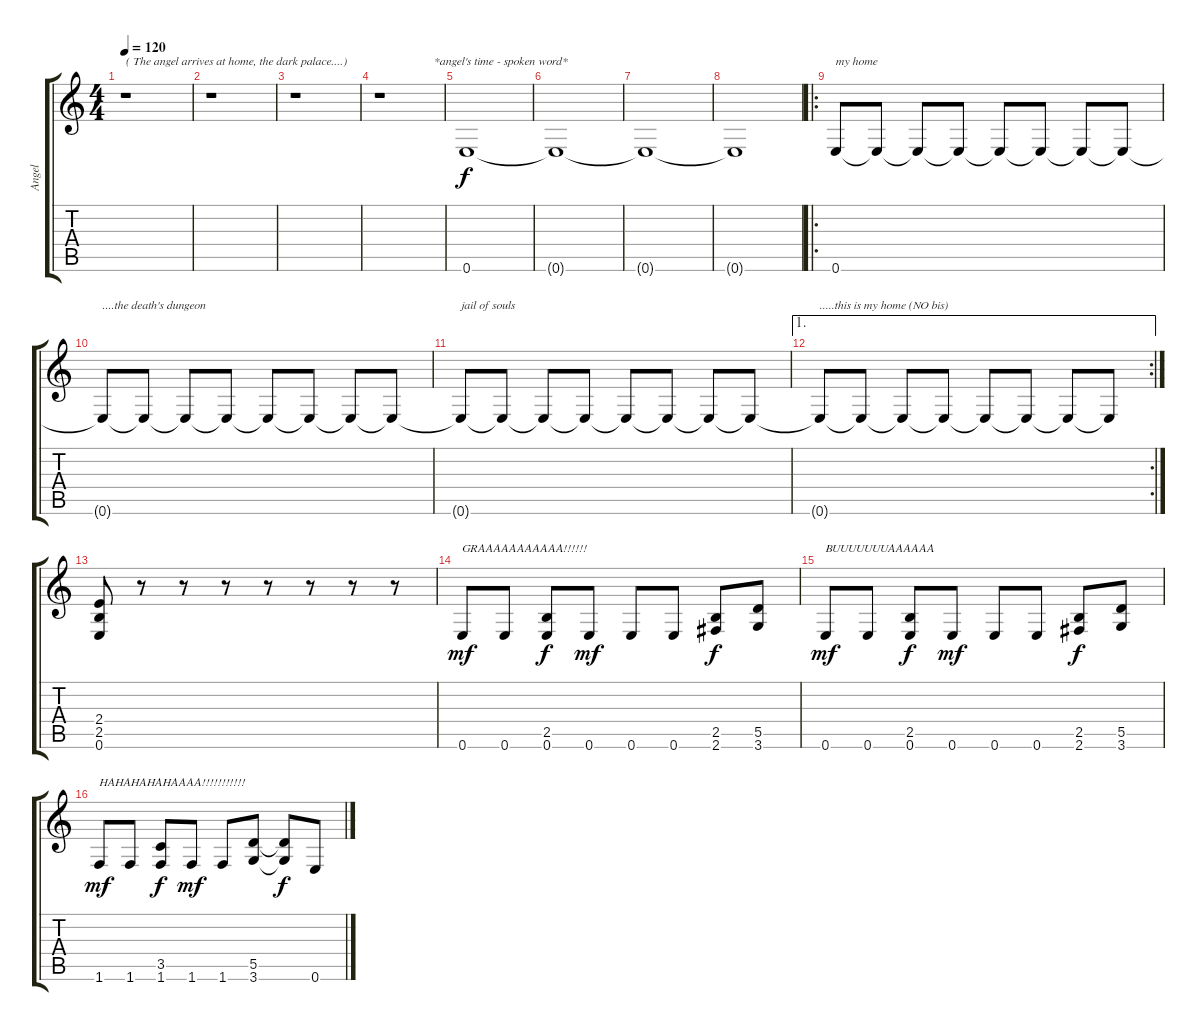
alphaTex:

\track ("Angel" "Angel") {instrument overdrivenguitar}
\staff {score tabs}
\tuning (E4 B3 G3 D3 A2 E2) {hide}
\ts (4 4)
\tempo 120
\clef g2
\ks c
r.1{txt "( The angel arrives at home, the dark palace....)" dy f instrument overdrivenguitar} |
r.1 |
r.1 |
r.1{txt "                  *angel's time - spoken word*"} |
0.6.1{volume 12 balance 4 instrument brasssection} |
0.6{t}.1{balance 8} |
0.6{t}.1{balance 13} |
0.6{t}.1{balance 10} |
\ro
0.6.8{txt "my home" volume 12 balance 4 instrument brasssection} 0.6{t}.8 0.6{t}.8 0.6{t}.8 0.6{t}.8 0.6{t}.8 0.6{t}.8 0.6{t}.8 |
0.6{t}.8{txt "....the death's dungeon" balance 8} 0.6{t}.8 0.6{t}.8 0.6{t}.8 0.6{t}.8 0.6{t}.8 0.6{t}.8 0.6{t}.8 |
0.6{t}.8{txt "jail of souls" balance 13} 0.6{t}.8 0.6{t}.8 0.6{t}.8 0.6{t}.8 0.6{t}.8 0.6{t}.8 0.6{t}.8 |
\ae 1
\rc 2
0.6{t}.8{txt ".....this is my home (NO bis)" balance 10} 0.6{t}.8 0.6{t}.8 0.6{t}.8 0.6{t}.8 0.6{t}.8 0.6{t}.8 0.6{t}.8 |
(2.4 2.5 0.6).8{volume 13 balance 16} r.8 r.8 r.8 r.8 r.8 r.8 r.8 |
0.6.8{txt "GRAAAAAAAAAAA!!!!!!" dy mf instrument overdrivenguitar} 0.6.8 (2.5 0.6).8{dy f} 0.6.8{dy mf} 0.6.8 0.6.8 (2.5 2.6).8{dy f} (5.5 3.6).8 |
0.6.8{txt "BUUUUUUUAAAAAA" dy mf} 0.6.8 (2.5 0.6).8{dy f} 0.6.8{dy mf} 0.6.8 0.6.8 (2.5 2.6).8{dy f} (5.5 3.6).8 |
1.6.8{txt "HAHAHAHAHAAAA!!!!!!!!!!!" dy mf} 1.6.8 (3.5 1.6).8{dy f} 1.6.8{dy mf} 1.6.8 (5.5 3.6).8 (5.5{t} 3.6{t}).8{dy f} 0.6.8
